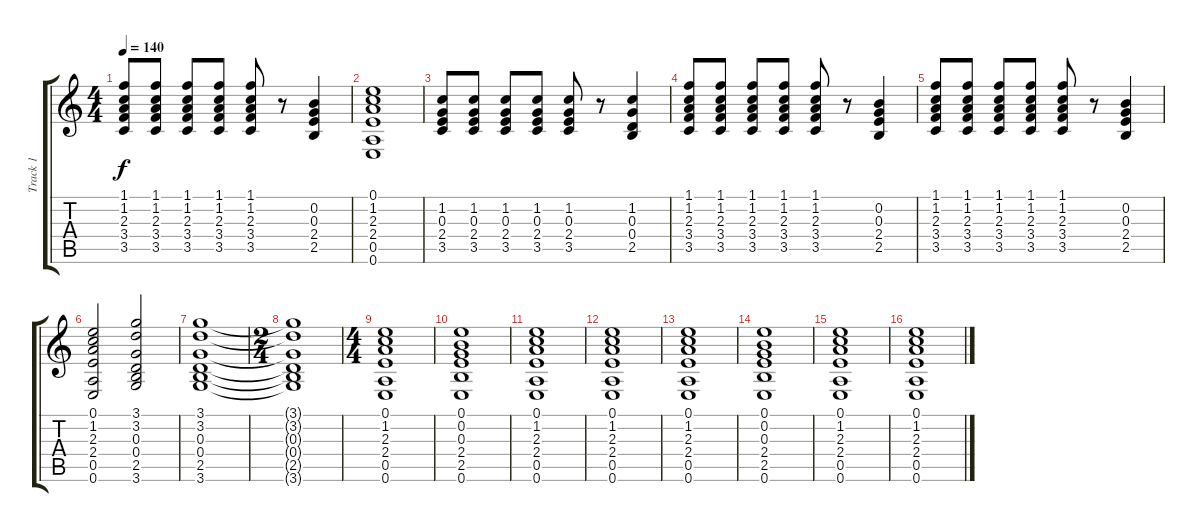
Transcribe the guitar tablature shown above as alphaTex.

\track ("Track 1" "Track 1") {instrument acousticguitarsteel}
\staff {score tabs}
\tuning (E4 B3 G3 D3 A2 E2) {hide}
\ts (4 4)
\tempo 140
\clef g2
\ks c
(1.1 1.2 2.3 3.4 3.5).8{dy f} (1.1 1.2 2.3 3.4 3.5).8 (1.1 1.2 2.3 3.4 3.5).8 (1.1 1.2 2.3 3.4 3.5).8 (1.1 1.2 2.3 3.4 3.5).8 r.8 (0.2 0.3 2.4 2.5).4 |
(0.1 1.2 2.3 2.4 0.5 0.6).1 |
(1.2 0.3 2.4 3.5).8 (1.2 0.3 2.4 3.5).8 (1.2 0.3 2.4 3.5).8 (1.2 0.3 2.4 3.5).8 (1.2 0.3 2.4 3.5).8 r.8 (1.2 0.3 0.4 2.5).4 |
(1.1 1.2 2.3 3.4 3.5).8 (1.1 1.2 2.3 3.4 3.5).8 (1.1 1.2 2.3 3.4 3.5).8 (1.1 1.2 2.3 3.4 3.5).8 (1.1 1.2 2.3 3.4 3.5).8 r.8 (0.2 0.3 2.4 2.5).4 |
(1.1 1.2 2.3 3.4 3.5).8 (1.1 1.2 2.3 3.4 3.5).8 (1.1 1.2 2.3 3.4 3.5).8 (1.1 1.2 2.3 3.4 3.5).8 (1.1 1.2 2.3 3.4 3.5).8 r.8 (0.2 0.3 2.4 2.5).4 |
(0.1 1.2 2.3 2.4 0.5 0.6).2 (3.1 3.2 0.3 0.4 2.5 3.6).2 |
(3.1 3.2 0.3 0.4 2.5 3.6).1 |
\ts (2 4)
(3.1{t} 3.2{t} 0.3{t} 0.4{t} 2.5{t} 3.6{t}).1 |
\ts (4 4)
(0.1 1.2 2.3 2.4 0.5 0.6).1 |
(0.1 0.2 0.3 2.4 2.5 0.6).1 |
(0.1 1.2 2.3 2.4 0.5 0.6).1 |
(0.1 1.2 2.3 2.4 0.5 0.6).1 |
(0.1 1.2 2.3 2.4 0.5 0.6).1 |
(0.1 0.2 0.3 2.4 2.5 0.6).1 |
(0.1 1.2 2.3 2.4 0.5 0.6).1 |
(0.1 1.2 2.3 2.4 0.5 0.6).1
